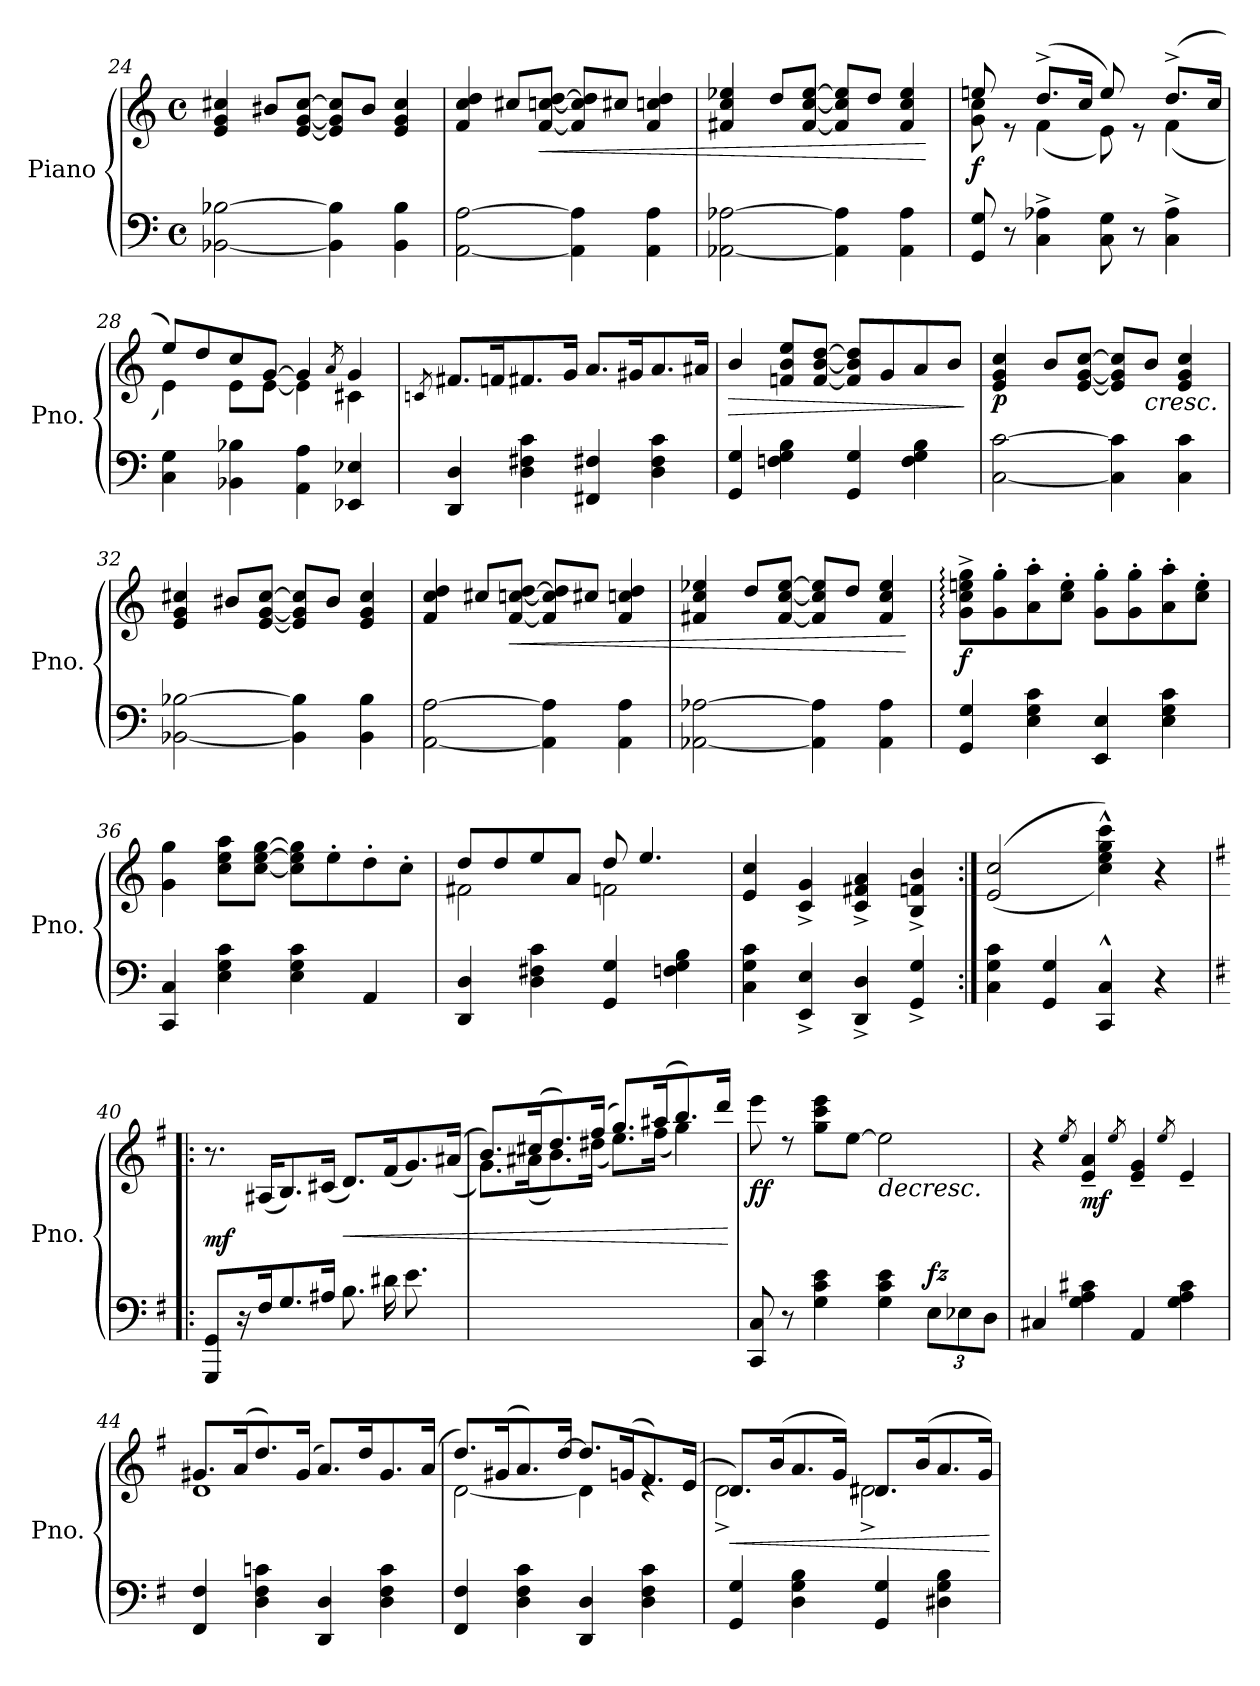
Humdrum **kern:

**kern	**kern	**dynam
*part1	*part1	*part1
*staff2	*staff1	*staff1/2
*I"Piano	*	*
*I'Pno.	*	*
*clefF4	*clefG2	*
*k[]	*k[]	*
*M4/4	*M4/4	*
*met(c)	*met(c)	*
=24	=24	=24
[2BB-X\ [2B-X\	4e/ 4g/ 4cc#X/	.
.	8b#X/L	.
.	[8e/ [8g/ [8cc#/J	.
4BB-\] 4B-\]	8e/] 8g/] 8cc#/]L	.
.	8b#/J	.
4BB-\ 4B-\	4e/ 4g/ 4cc#/	.
=25	=25	=25
[2AA\ [2A\	4f/ 4cc/ 4dd/	.
.	8cc#X/L	.
!	!	!LO:HP:b
.	[8f/ [8ccn/ [8dd/J	<
4AA\] 4A\]	8f/] 8cc/] 8dd/]L	.
.	8cc#X/J	.
4AA\ 4A\	4f/ 4ccn/ 4dd/	.
=26	=26	=26
[2AA-X\ [2A-X\	4f#X/ 4cc/ 4ee-X/	.
.	8dd/L	.
.	[8f#/ [8cc/ [8ee-/J	.
4AA-\] 4A-\]	8f#/] 8cc/] 8ee-/]L	.
.	8dd/J	.
4AA-\ 4A-\	4f#/ 4cc/ 4ee-/	.
.	.	[
!!LO:LB:g=z
=27	=27	=27
*	*^	*
!	!	!	!LO:DY:b
8GG/ 8G/	8een/	8g\ 8cc\	f
8r	8re	8ryy	.
4C\^ 4A-X\^	(>8.dd^/L	(<4f\	.
.	16cc/Jk	.	.
8C\ 8G\	8ee/)	8e\)	.
8r	8re	8ryy	.
4C\^ 4A-\^	(>8.dd^/L	(<4f\	.
.	16cc/Jk	.	.
=28	=28	=28	=28
4C\ 4G\	8ee/L)	4e\)	.
.	8dd/	.	.
4BB-X\ 4B-X\	8cc/	8e\L	.
.	[8g/J	[8e\J	.
4AA\ 4A\	4g/]	4e\]	.
.	8qa/	.	.
4EE-X/ 4E-X/	4g/	4c#X\	.
*	*v	*v	*
=29	=29	=29
.	8qcn/	.
4DD/ 4D/	8.f#X/L	.
.	16fn/K	.
4D\ 4F#X\ 4c\	8.f#X/	.
.	16g/Jk	.
4FF#X/ 4F#X/	8.a/L	.
.	16g#X/K	.
4D\ 4F#\ 4c\	8.a/	.
.	16a#X/Jk	.
=30	=30	=30
!	!	!LO:HP:b
4GG/ 4G/	4b/	>
4Fn\ 4G\ 4B\	8fn/ 8b/ 8ee/L	.
.	[8f/ [8b/ [8dd/J	.
4GG/ 4G/	8f/] 8b/] 8dd/]L	.
.	8g/	.
4F\ 4G\ 4B\	8a/	.
.	8b/J	.
.	.	]
!!LO:LB:g=z
=31	=31	=31
!	!	!LO:DY:b
[2C\ [2c\	4e/ 4g/ 4cc/	p
.	8b/L	.
.	[8e/ [8g/ [8cc/J	.
4C\] 4c\]	8e/] 8g/] 8cc/]L	.
!	!LO:TX:b:i:t=cresc.	!
.	8b/J	.
4C\ 4c\	4e/ 4g/ 4cc/	.
=32	=32	=32
[2BB-X\ [2B-X\	4e/ 4g/ 4cc#X/	.
.	8b#X/L	.
.	[8e/ [8g/ [8cc#/J	.
4BB-\] 4B-\]	8e/] 8g/] 8cc#/]L	.
.	8b#/J	.
4BB-\ 4B-\	4e/ 4g/ 4cc#/	.
=33	=33	=33
[2AA\ [2A\	4f/ 4cc/ 4dd/	.
.	8cc#X/L	.
!	!	!LO:HP:b
.	[8f/ [8ccn/ [8dd/J	<
4AA\] 4A\]	8f/] 8cc/] 8dd/]L	.
.	8cc#X/J	.
4AA\ 4A\	4f/ 4ccn/ 4dd/	.
=34	=34	=34
[2AA-X\ [2A-X\	4f#X/ 4cc/ 4ee-X/	.
.	8dd/L	.
.	[8f#/ [8cc/ [8ee-/J	.
4AA-\] 4A-\]	8f#/] 8cc/] 8ee-/]L	.
.	8dd/J	.
4AA-\ 4A-\	4f#/ 4cc/ 4ee-/	.
.	.	[
!!LO:LB:g=z
=35	=35	=35
!	!	!LO:DY:b
4GG/ 4G/	8g\:^ 8cc\:^ 8een\:^ 8gg\:^L	f
.	8g\' 8gg\'	.
4E\ 4G\ 4c\	8a\' 8aa\'	.
.	8cc\' 8ee\'J	.
4EE/ 4E/	8g\' 8gg\'L	.
.	8g\' 8gg\'	.
4E\ 4G\ 4c\	8a\' 8aa\'	.
.	8cc\' 8ee\'J	.
=36	=36	=36
4CC/ 4C/	4g\ 4gg\	.
4E\ 4G\ 4c\	8cc\ 8ee\ 8aa\L	.
.	[8cc\ [8ee\ [8gg\J	.
4E\ 4G\ 4c\	8cc\] 8ee\] 8gg\]L	.
.	8ee'\	.
4AA/	8dd'\	.
.	8cc'\J	.
=37	=37	=37
*	*^	*
4DD/ 4D/	8dd/L	2f#X\	.
.	8dd/	.	.
4D\ 4F#X\ 4c\	8ee/	.	.
.	8a/J	.	.
4GG/ 4G/	8dd/	2fn\	.
.	4.ee/	.	.
4Fn\ 4G\ 4B\	.	.	.
*	*v	*v	*
=38	=38	=38
4C\ 4G\ 4c\	4e/ 4cc/	.
4EE/^ 4E/^	4c/^ 4g/^	.
4DD/^ 4D/^	4c/^ 4f#X/^ 4a/^	.
4GG/^ 4G/^	4B/^ 4fn/^ 4b/^	.
=39:|!	=39:|!	=39:|!
4C\ 4G\ 4c\	(<(>2e/ 2cc/	.
4GG/ 4G/	.	.
4CC/^^ 4C/^^	4cc\^^ 4ee\^^ 4gg\^^ 4ccc\^^))	.
4r	4r	.
!!LO:PB:g=z
=40!|:	=40!|:	=40!|:
*k[f#]	*k[f#]	*
*	*^	*
!	!	!	!LO:DY:b
8GGG/ 8GG/L	8.r	2...ryy	mf
16r	.	.	.
16F#/K	(<16A#X/KL	.	.
8.G/	8.B/)	.	.
16A#X/Jk	(<16c#X/Jk	.	.
!	!	!	!LO:HP:b
8.B\L	8.d/L)	.	<
16d#X\K	(<16f#/K	.	.
8.e\	8.g/)	.	.
16ryy	(>16a#X/Jk	(<16f#\Jk	.
=41	=41	=41	=41
1ryy	8.b/L)	8.g\L)	.
.	(>16cc#X/K	(<16a#X\K	.
.	8.dd/)	8.b\)	.
.	(>16ff#/Jk	(<16dd#X\Jk	.
.	8.gg/L)	8.ee\L)	.
.	(>16aa#X/K	(<16ff#\Jk	.
.	8.bb/)	4gg\)	.
.	16ddd/Jk	.	.
*	*v	*v	*
.	.	[
=42	=42	=42
!	!	!LO:DY:b
8CC/ 8C/	8eee\	ff
8r	8rdd	.
4G\ 4c\ 4e\	8gg\ 8ccc\ 8eee\L	.
.	[8ee\J	.
!	!	!LO:HP:b
4G\ 4c\ 4e\	2ee\]	>
*Xbrackettup	*	*
!	!	!LO:DY:a=2
12E\L	.	fz
12E-X\	.	.
12D\J	.	.
=43	=43	=43
4C#X/	4r	.
.	8qee/	.
!	!	!LO:DY:n=1:b
4G\ 4A\ 4c#X\	4e/~ 4a/~	] mf
.	8qee/	.
4AA/	4e/~ 4g/~	.
.	8qee/	.
4G\ 4A\ 4c#\	4e~/	.
!!LO:LB:g=z
=44	=44	=44
*	*^	*
4FF#/ 4F#/	8.g#X/L	1d	.
.	(<16a/K	.	.
4D\ 4F#\ 4cn\	8.dd/)	.	.
.	(<16g#/Jk	.	.
4DD/ 4D/	8.a/L)	.	.
.	16dd/K	.	.
4D\ 4F#\ 4c\	8.g#/	.	.
.	(<16a/Jk	.	.
=45	=45	=45	=45
4FF#/ 4F#/	8.dd/L)	[2d\	.
.	(>16g#X/K	.	.
4D\ 4F#\ 4c\	8.a/)	.	.
.	[16dd/Jk	.	.
4DD/ 4D/	8.dd/L]	4d\]	.
.	(<16gn/K	.	.
4D\ 4F#\ 4c\	8.f#/)	4re	.
.	(<16e/Jk	.	.
=46	=46	=46	=46
!	!	!	!LO:HP:b
4GG/ 4G/	8.d/L)	2d^\	<
.	(>16b/K	.	.
4D\ 4G\ 4B\	8.a/	.	.
.	16g/Jk)	.	.
4GG/ 4G/	8.d#X/L	2d#^\	.
.	(>16b/K	.	.
4D#X\ 4G\ 4B\	8.a/	.	.
.	16g/Jk)	.	.
*	*v	*v	*
.	.	[
=	=	=
*-	*-	*-
